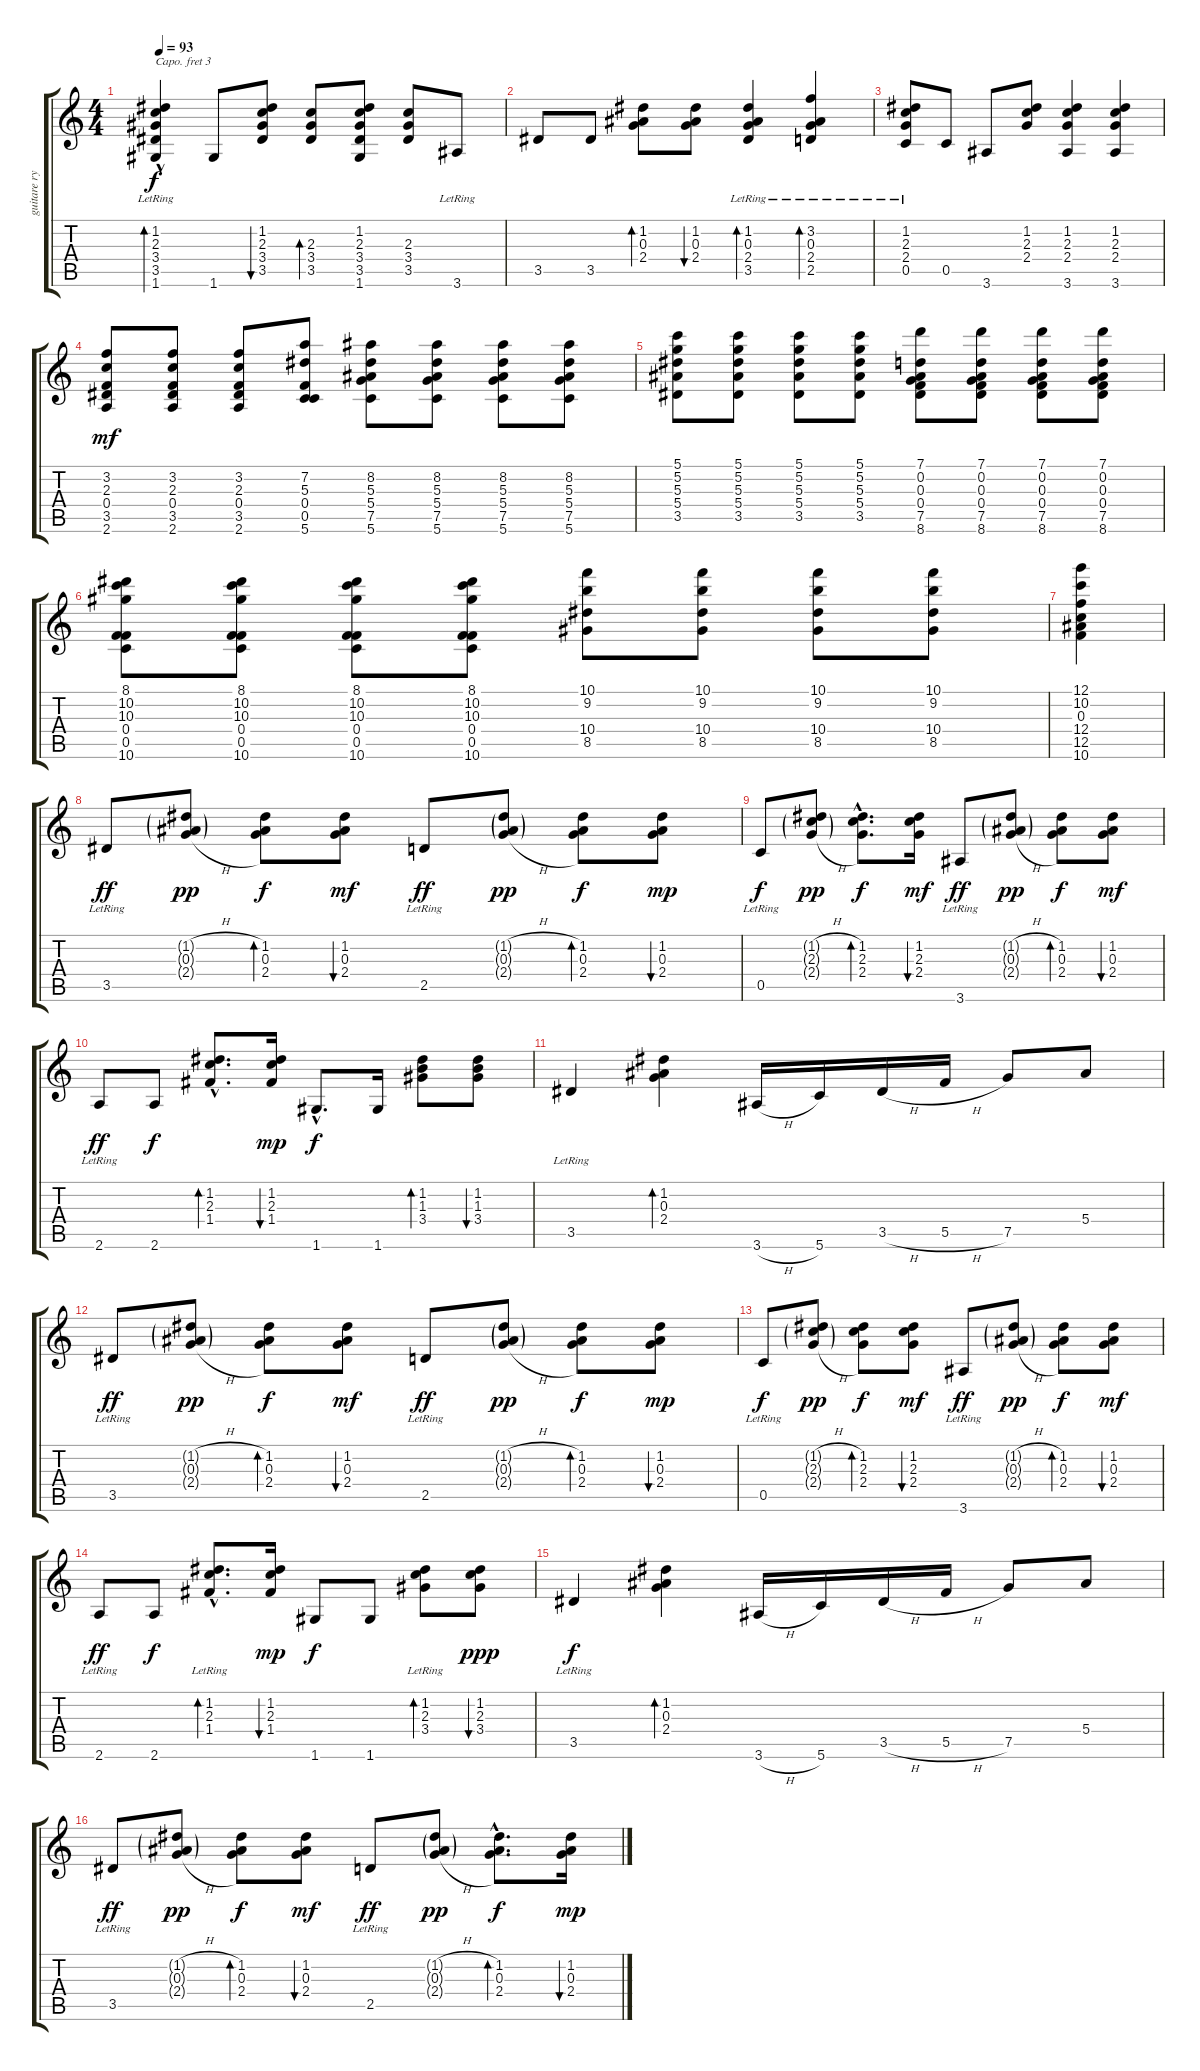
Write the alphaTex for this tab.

\track ("guitare rythmique" "guitare ry") {instrument acousticguitarsteel}
\staff {score tabs}
\capo 3
\tuning (E4 B3 G3 D3 A2 E2) {hide}
\ts (4 4)
\tempo 93
\clef g2
\ks c
(1.2{lr} 2.3{lr} 3.4{lr} 3.5{hac lr} 1.6{lr}).4{bd 30 dy f} 1.6.8 (1.2 2.3 3.4 3.5).8{bu 30} (2.3 3.4 3.5).8{bd 30} (1.2 2.3 3.4 3.5 1.6).8 (2.3 3.4 3.5).8 3.6{lr}.8 |
3.5.8 3.5.8 (1.2 0.3 2.4).8{bd 30} (1.2 0.3 2.4).8{bu 30} (1.2{lr} 0.3{lr} 2.4{lr} 3.5{lr}).4{bd 30} (3.2{lr} 0.3{lr} 2.4{lr} 2.5{lr}).4{bd 30} |
(1.2{lr} 2.3{lr} 2.4{lr} 0.5{lr}).8 0.5.8 3.6.8 (1.2 2.3 2.4).8 (1.2 2.3 2.4 3.6).4 (1.2 2.3 2.4 3.6).4 |
(3.2 2.3 0.4 3.5 2.6).8{dy mf} (3.2 2.3 0.4 3.5 2.6).8 (3.2 2.3 0.4 3.5 2.6).8 (7.2 5.3 0.4 0.5 5.6).8 (8.2 5.3 5.4 7.5 5.6).8 (8.2 5.3 5.4 7.5 5.6).8 (8.2 5.3 5.4 7.5 5.6).8 (8.2 5.3 5.4 7.5 5.6).8 |
(5.1 5.2 5.3 5.4 3.5).8 (5.1 5.2 5.3 5.4 3.5).8 (5.1 5.2 5.3 5.4 3.5).8 (5.1 5.2 5.3 5.4 3.5).8 (7.1 0.2 0.3 0.4 7.5 8.6).8 (7.1 0.2 0.3 0.4 7.5 8.6).8 (7.1 0.2 0.3 0.4 7.5 8.6).8 (7.1 0.2 0.3 0.4 7.5 8.6).8 |
(8.1 10.2 10.3 0.4 0.5 10.6).8 (8.1 10.2 10.3 0.4 0.5 10.6).8 (8.1 10.2 10.3 0.4 0.5 10.6).8 (8.1 10.2 10.3 0.4 0.5 10.6).8 (10.1 9.2 10.4 8.5).8 (10.1 9.2 10.4 8.5).8 (10.1 9.2 10.4 8.5).8 (10.1 9.2 10.4 8.5).8 |
(12.1 10.2 0.3 12.4 12.5 10.6).4 |
3.5{lr}.8{dy ff} (1.2{h g} 0.3{h g} 2.4{h g}).8{dy pp} (1.2 0.3 2.4).8{bd 60 dy f} (1.2 0.3 2.4).8{bu 60 dy mf} 2.5{lr}.8{dy ff} (1.2{h g} 0.3{h g} 2.4{h g}).8{dy pp} (1.2 0.3 2.4).8{bd 60 dy f} (1.2 0.3 2.4).8{bu 60 dy mp} |
0.5{lr}.8{dy f} (1.2{h g} 2.3{h g} 2.4{h g}).8{dy pp} (1.2{hac} 2.3{hac} 2.4{hac}).8{d bd 30 dy f} (1.2 2.3 2.4).16{bu 30 dy mf} 3.6{lr}.8{dy ff} (1.2{h g} 0.3{h g} 2.4{h g}).8{dy pp} (1.2 0.3 2.4).8{bd 30 dy f} (1.2 0.3 2.4).8{bu 30 dy mf} |
2.6{lr}.8{dy ff} 2.6.8{dy f} (1.2{hac} 2.3{hac} 1.4{hac}).8{d bd 30} (1.2 2.3 1.4).16{bu 30 dy mp} 1.6{hac}.8{d dy f} 1.6.16 (1.2 1.3 3.4).8{bd 30} (1.2 1.3 3.4).8{bu 30} |
3.5{lr}.4 (1.2 0.3 2.4).4{bd 120} 3.6{h}.16 5.6.16 3.5{h}.16 5.5{h}.16 7.5.8 5.4.8 |
3.5{lr}.8{dy ff} (1.2{h g} 0.3{h g} 2.4{h g}).8{dy pp} (1.2 0.3 2.4).8{bd 30 dy f} (1.2 0.3 2.4).8{bu 30 dy mf} 2.5{lr}.8{dy ff} (1.2{h g} 0.3{h g} 2.4{h g}).8{dy pp} (1.2 0.3 2.4).8{bd 30 dy f} (1.2 0.3 2.4).8{bu 30 dy mp} |
0.5{lr}.8{dy f} (1.2{h g} 2.3{h g} 2.4{h g}).8{dy pp} (1.2 2.3 2.4).8{bd 30 dy f} (1.2 2.3 2.4).8{bu 30 dy mf} 3.6{lr}.8{dy ff} (1.2{h g} 0.3{h g} 2.4{h g}).8{dy pp} (1.2 0.3 2.4).8{bd 30 dy f} (1.2 0.3 2.4).8{bu 30 dy mf} |
2.6{lr}.8{dy ff} 2.6.8{dy f} (1.2{hac lr} 2.3{hac lr} 1.4{hac lr}).8{d bd 30} (1.2 2.3 1.4).16{bu 30 dy mp} 1.6.8{dy f} 1.6.8 (1.2{lr} 2.3{lr} 3.4{lr}).8{bd 30} (1.2 2.3 3.4).8{bu 30 dy ppp} |
3.5{lr}.4{dy f} (1.2 0.3 2.4).4{bd 60} 3.6{h}.16 5.6.16 3.5{h}.16 5.5{h}.16 7.5.8 5.4.8 |
3.5{lr}.8{dy ff} (1.2{h g} 0.3{h g} 2.4{h g}).8{dy pp} (1.2 0.3 2.4).8{bd 60 dy f} (1.2 0.3 2.4).8{bu 60 dy mf} 2.5{lr}.8{dy ff} (1.2{h g} 0.3{h g} 2.4{h g}).8{dy pp} (1.2{hac} 0.3{hac} 2.4{hac}).8{d bd 30 dy f} (1.2 0.3 2.4).16{bu 30 dy mp}
